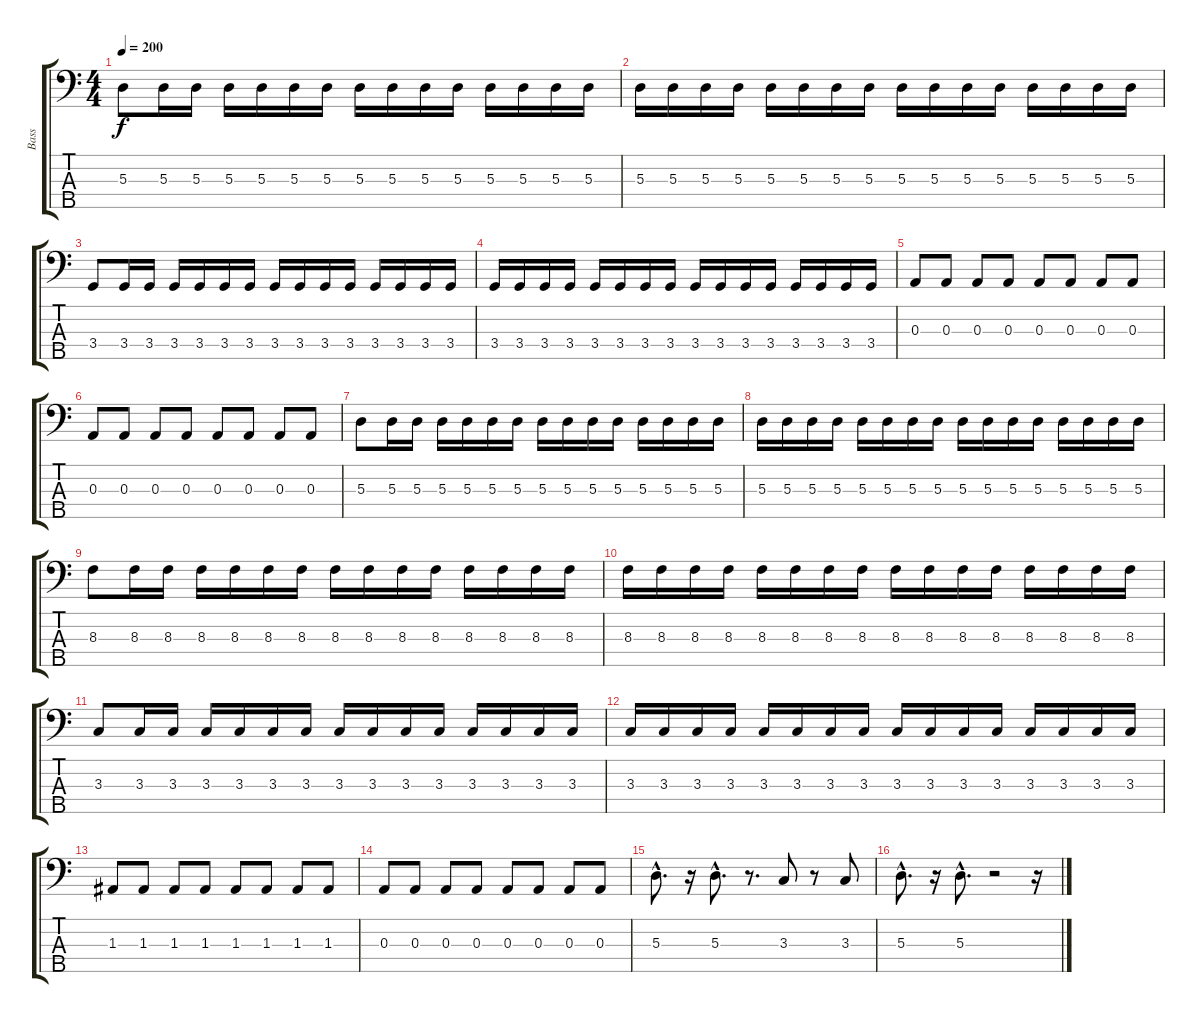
\track ("Bass" "Bass") {instrument electricbassfinger}
\staff {score tabs}
\tuning (G2 D2 A1 E1 B0) {hide}
\ts (4 4)
\tempo 200
\clef f4
\ks c
5.3.8{dy f} 5.3.16 5.3.16 5.3.16 5.3.16 5.3.16 5.3.16 5.3.16 5.3.16 5.3.16 5.3.16 5.3.16 5.3.16 5.3.16 5.3.16 |
5.3.16 5.3.16 5.3.16 5.3.16 5.3.16 5.3.16 5.3.16 5.3.16 5.3.16 5.3.16 5.3.16 5.3.16 5.3.16 5.3.16 5.3.16 5.3.16 |
3.4.8 3.4.16 3.4.16 3.4.16 3.4.16 3.4.16 3.4.16 3.4.16 3.4.16 3.4.16 3.4.16 3.4.16 3.4.16 3.4.16 3.4.16 |
3.4.16 3.4.16 3.4.16 3.4.16 3.4.16 3.4.16 3.4.16 3.4.16 3.4.16 3.4.16 3.4.16 3.4.16 3.4.16 3.4.16 3.4.16 3.4.16 |
0.3.8 0.3.8 0.3.8 0.3.8 0.3.8 0.3.8 0.3.8 0.3.8 |
0.3.8 0.3.8 0.3.8 0.3.8 0.3.8 0.3.8 0.3.8 0.3.8 |
\section ("" "")
5.3.8 5.3.16 5.3.16 5.3.16 5.3.16 5.3.16 5.3.16 5.3.16 5.3.16 5.3.16 5.3.16 5.3.16 5.3.16 5.3.16 5.3.16 |
5.3.16 5.3.16 5.3.16 5.3.16 5.3.16 5.3.16 5.3.16 5.3.16 5.3.16 5.3.16 5.3.16 5.3.16 5.3.16 5.3.16 5.3.16 5.3.16 |
8.3.8 8.3.16 8.3.16 8.3.16 8.3.16 8.3.16 8.3.16 8.3.16 8.3.16 8.3.16 8.3.16 8.3.16 8.3.16 8.3.16 8.3.16 |
8.3.16 8.3.16 8.3.16 8.3.16 8.3.16 8.3.16 8.3.16 8.3.16 8.3.16 8.3.16 8.3.16 8.3.16 8.3.16 8.3.16 8.3.16 8.3.16 |
3.3.8 3.3.16 3.3.16 3.3.16 3.3.16 3.3.16 3.3.16 3.3.16 3.3.16 3.3.16 3.3.16 3.3.16 3.3.16 3.3.16 3.3.16 |
3.3.16 3.3.16 3.3.16 3.3.16 3.3.16 3.3.16 3.3.16 3.3.16 3.3.16 3.3.16 3.3.16 3.3.16 3.3.16 3.3.16 3.3.16 3.3.16 |
1.3.8 1.3.8 1.3.8 1.3.8 1.3.8 1.3.8 1.3.8 1.3.8 |
0.3.8 0.3.8 0.3.8 0.3.8 0.3.8 0.3.8 0.3.8 0.3.8 |
\section ("" "")
5.3{hac}.8{d} r.16 5.3{hac}.8{d} r.8{d} 3.3.8 r.8 3.3.8 |
5.3{hac}.8{d} r.16 5.3{hac}.8{d} r.2 r.16
